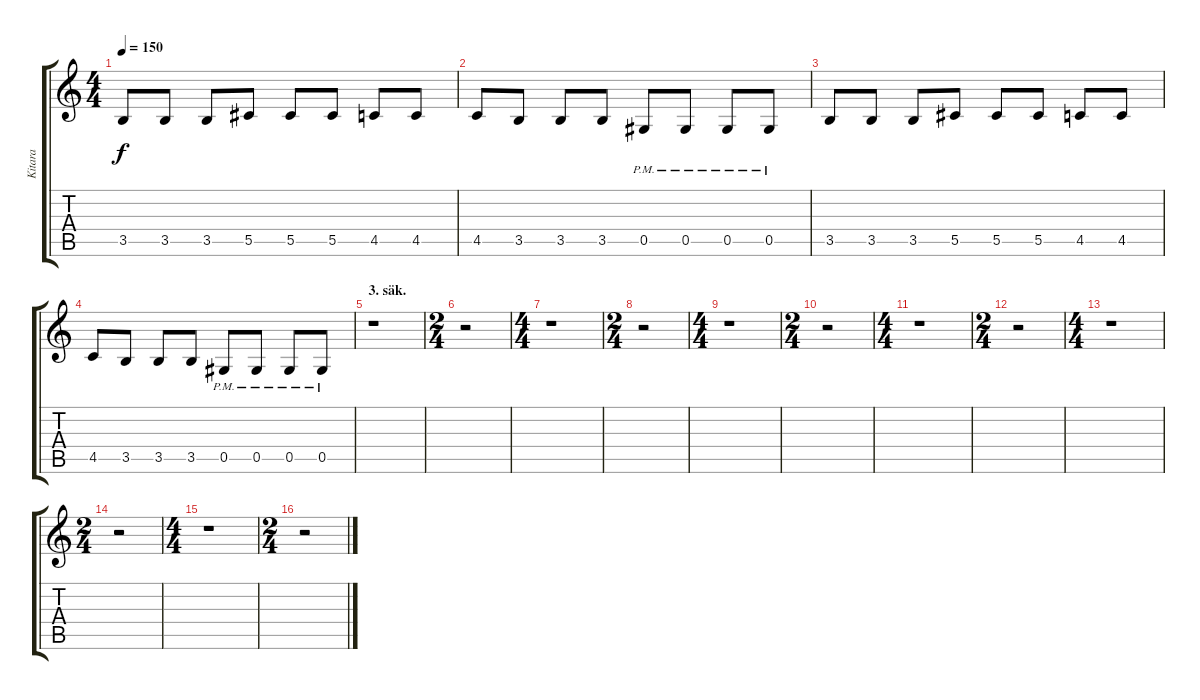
\track ("Kitara" "Kitara") {instrument overdrivenguitar}
\staff {score tabs}
\tuning (Eb4 Bb3 Gb3 Db3 Ab2 Db2) {hide}
\ts (4 4)
\tempo 150
\clef g2
\ks c
3.5.8{dy f} 3.5.8 3.5.8 5.5.8 5.5.8 5.5.8 4.5.8 4.5.8 |
4.5.8 3.5.8 3.5.8 3.5.8 0.5{pm}.8 0.5{pm}.8 0.5{pm}.8 0.5{pm}.8 |
3.5.8 3.5.8 3.5.8 5.5.8 5.5.8 5.5.8 4.5.8 4.5.8 |
4.5.8 3.5.8 3.5.8 3.5.8 0.5{pm}.8 0.5{pm}.8 0.5{pm}.8 0.5{pm}.8 |
\section ("" "3. säk.")
r.1 |
\ts (2 4)
r.2 |
\ts (4 4)
r.1 |
\ts (2 4)
r.2 |
\ts (4 4)
r.1 |
\ts (2 4)
r.2 |
\ts (4 4)
r.1 |
\ts (2 4)
r.2 |
\ts (4 4)
r.1 |
\ts (2 4)
r.2 |
\ts (4 4)
r.1 |
\ts (2 4)
r.2
